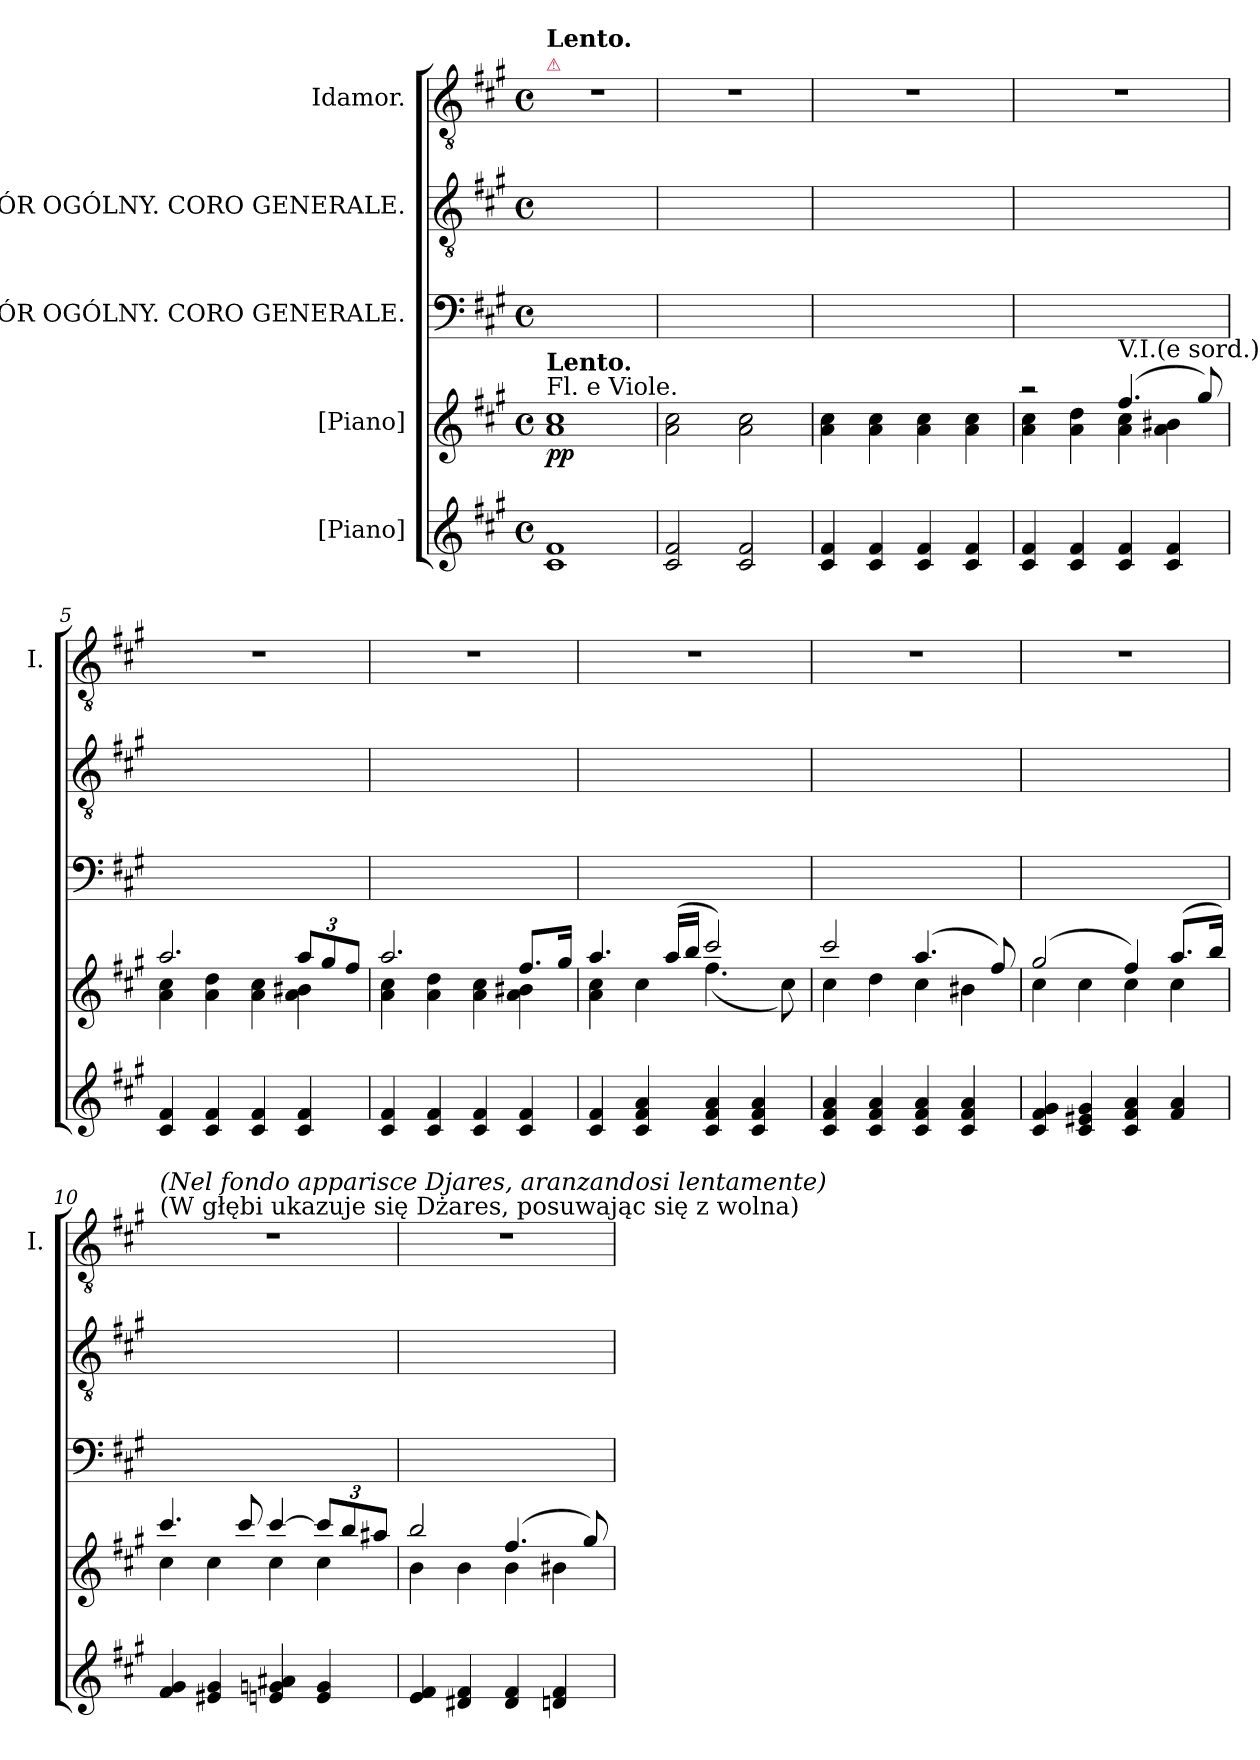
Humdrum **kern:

**kern	**kern	**dynam	**kern	**kern	**kern
*part5	*part4	*part4	*part3	*part2	*part1
*staff5	*staff4	*staff4	*staff3	*staff2	*staff1
*I"[Piano]	*I"[Piano]	*	*I"CHÓR OGÓLNY. CORO GENERALE.	*I"CHÓR OGÓLNY. CORO GENERALE.	*I"Idamor.
*	*	*	*	*	*I'I.
*clefG2	*clefG2	*	*clefF4	*clefGv2	*clefGv2
*k[f#c#g#]	*k[f#c#g#]	*	*k[f#c#g#]	*k[f#c#g#]	*k[f#c#g#]
*M4/4	*M4/4	*	*M4/4	*M4/4	*M4/4
*met(c)	*met(c)	*	*met(c)	*met(c)	*met(c)
=1	=1	=1	=1	=1	=1
!	!	!	!	!	!LO:TX:a:color=crimson:t=⚠
!	!	!	!	!	!LO:TX:a:B:t=Lento.
!	!LO:TX:a:t=Fl. e Viole.	!	!	!	!
!	!LO:TX:a:B:t=Lento.	!	!	!	!
1c# 1f#	1a 1cc#	pp	1ryy	1ryy	1r
=2	=2	=2	=2	=2	=2
2c#/ 2f#/	2a\ 2cc#\	.	1ryy	1ryy	1r
2c#/ 2f#/	2a\ 2cc#\	.	.	.	.
=3	=3	=3	=3	=3	=3
4c#/ 4f#/	4a\ 4cc#\	.	1ryy	1ryy	1r
4c#/ 4f#/	4a\ 4cc#\	.	.	.	.
4c#/ 4f#/	4a\ 4cc#\	.	.	.	.
4c#/ 4f#/	4a\ 4cc#\	.	.	.	.
=4	=4	=4	=4	=4	=4
*	*^	*	*	*	*
4c#/ 4f#/	2r	4a\ 4cc#\	.	1ryy	1ryy	1r
4c#/ 4f#/	.	4a\ 4dd\	.	.	.	.
!	!LO:TX:a:t=V.I.(e sord.)	!	!	!	!	!
4c#/ 4f#/	(4.ff#/	4a\ 4cc#\	.	.	.	.
4c#/ 4f#/	.	4a\ 4b#X\	.	.	.	.
.	8gg#/)	.	.	.	.	.
=5	=5	=5	=5	=5	=5	=5
4c#/ 4f#/	2.aa/	4a\ 4cc#\	.	1ryy	1ryy	1r
4c#/ 4f#/	.	4a\ 4dd\	.	.	.	.
4c#/ 4f#/	.	4a\ 4cc#\	.	.	.	.
4c#/ 4f#/	12aa/L	4a\ 4b#X\	.	.	.	.
.	12gg#/	.	.	.	.	.
.	12ff#/J	.	.	.	.	.
=6	=6	=6	=6	=6	=6	=6
4c#/ 4f#/	2.aa/	4a\ 4cc#\	.	1ryy	1ryy	1r
4c#/ 4f#/	.	4a\ 4dd\	.	.	.	.
4c#/ 4f#/	.	4a\ 4cc#\	.	.	.	.
4c#/ 4f#/	8.ff#/L	4a\ 4b#X\	.	.	.	.
.	16gg#/Jk	.	.	.	.	.
=7	=7	=7	=7	=7	=7	=7
4c#/ 4f#/	4.aa/	4a\ 4cc#\	.	1ryy	1ryy	1r
4c#/ 4f#/ 4a/	.	4cc#\	.	.	.	.
.	(16aa/LL	.	.	.	.	.
.	16bb/JJ	.	.	.	.	.
4c#/ 4f#/ 4a/	2ccc#/)	(4.ff#\	.	.	.	.
4c#/ 4f#/ 4a/	.	.	.	.	.	.
.	.	8cc#\)	.	.	.	.
=8	=8	=8	=8	=8	=8	=8
4c#/ 4f#/ 4a/	2ccc#/	4cc#\	.	1ryy	1ryy	1r
4c#/ 4f#/ 4a/	.	4dd\	.	.	.	.
4c#/ 4f#/ 4a/	(4.aa/	4cc#\	.	.	.	.
4c#/ 4f#/ 4a/	.	4b#X\	.	.	.	.
.	8ff#/)	.	.	.	.	.
=9	=9	=9	=9	=9	=9	=9
4c#/ 4f#/ 4g#/	(2gg#/	4cc#\	.	1ryy	1ryy	1r
4c#/ 4e#X/ 4g#/	.	4cc#\	.	.	.	.
4c#/ 4f#/ 4a/	4ff#/)	4cc#\	.	.	.	.
4f#/ 4a/	(8.aa/L	4cc#\	.	.	.	.
.	16bb/Jk)	.	.	.	.	.
=10	=10	=10	=10	=10	=10	=10
!	!	!	!	!	!	!LO:TX:a:t=(W głębi ukazuje się Dżares, posuwając się z wolna)
!	!	!	!	!	!	!LO:TX:a:i:t=(Nel fondo apparisce Djares, aranzandosi lentamente)
4f#/ 4g#/	4.ccc#/	4cc#\	.	1ryy	1ryy	1r
4e#X/ 4g#/	.	4cc#\	.	.	.	.
.	8ccc#/	.	.	.	.	.
4en/ 4gn/ 4a#X/	[4ccc#/	4cc#\	.	.	.	.
4e/ 4g/	12ccc#/L]	4cc#\	.	.	.	.
.	12bb/	.	.	.	.	.
.	12aa#X/J	.	.	.	.	.
=11	=11	=11	=11	=11	=11	=11
4e/ 4f#/	2bb/	4b\	.	1ryy	1ryy	1r
4d#X/ 4f#/	.	4b\	.	.	.	.
4d#/ 4f#/	(4.ff#/	4b\	.	.	.	.
4dn/ 4f#/	.	4b#X\	.	.	.	.
.	8gg#/)	.	.	.	.	.
*	*v	*v	*	*	*	*
=	=	=	=	=	=
*-	*-	*-	*-	*-	*-
